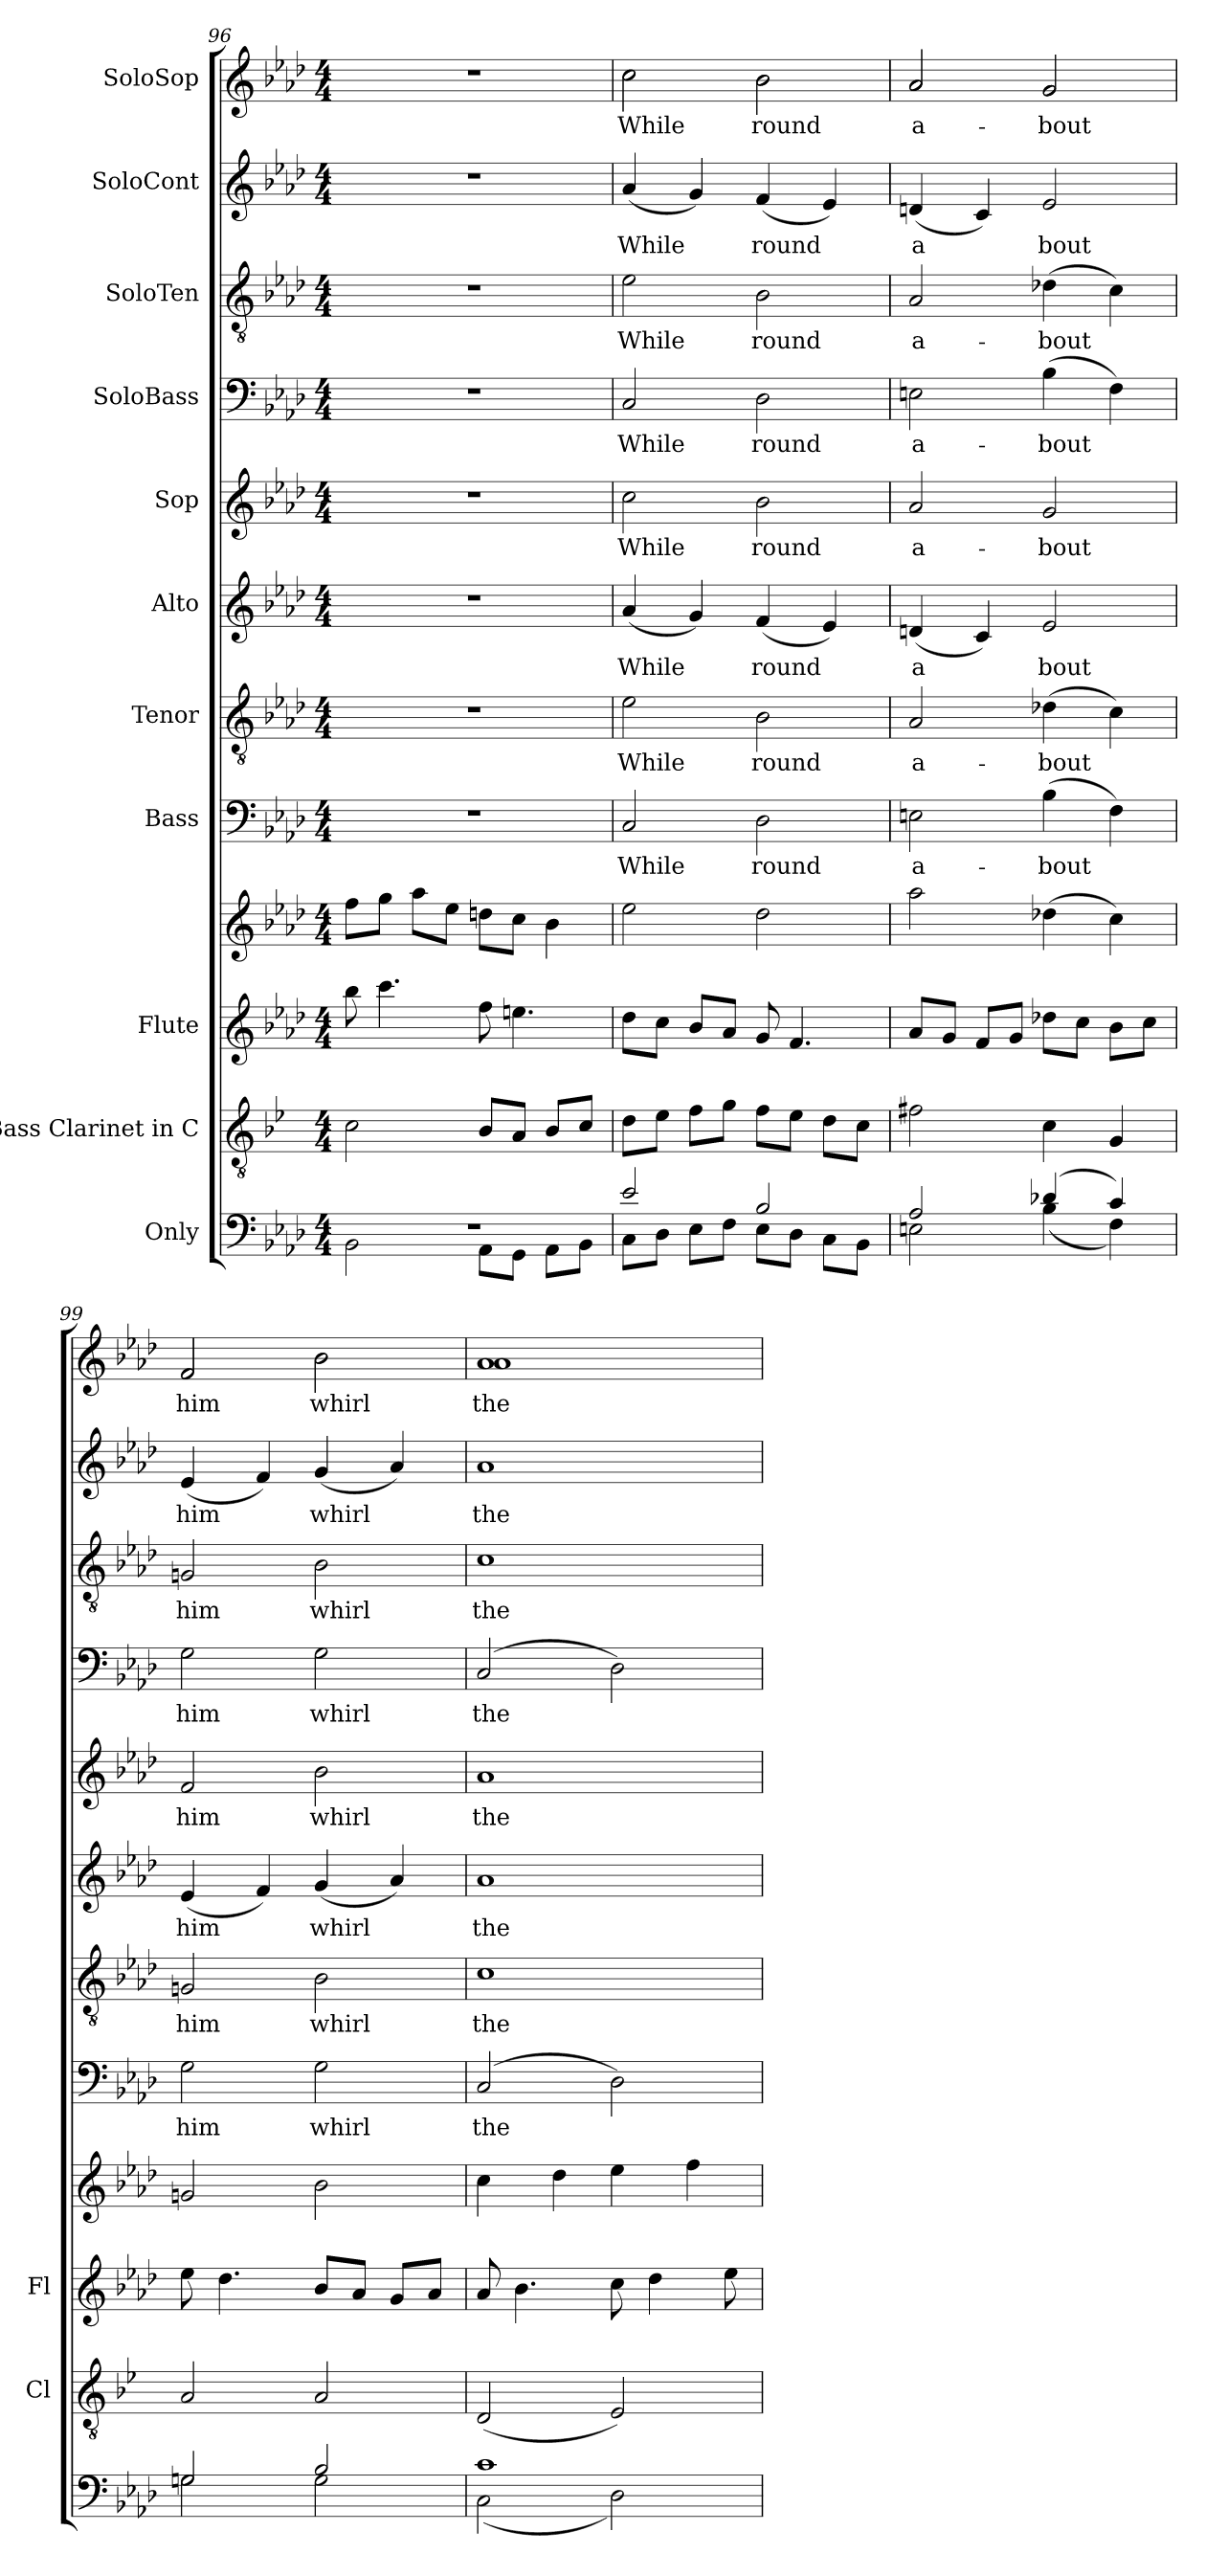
**kern	**kern	**kern	**kern	**kern	**text	**kern	**text	**kern	**text	**kern	**text	**kern	**text	**kern	**text	**kern	**text	**kern	**text
*part11	*part10	*part9	*part9	*part8	*part8	*part7	*part7	*part6	*part6	*part5	*part5	*part4	*part4	*part3	*part3	*part2	*part2	*part1	*part1
*staff12	*staff11	*staff10	*staff9	*staff8	*staff8	*staff7	*staff7	*staff6	*staff6	*staff5	*staff5	*staff4	*staff4	*staff3	*staff3	*staff2	*staff2	*staff1	*staff1
*I"Only	*I"Bass Clarinet in C	*I"Flute	*	*I"Bass	*	*I"Tenor	*	*I"Alto	*	*I"Sop	*	*I"SoloBass	*	*I"SoloTen	*	*I"SoloCont	*	*I"SoloSop	*
*	*I'Cl	*I'Fl	*	*	*	*	*	*	*	*	*	*	*	*	*	*	*	*	*
!!LO:PB:g=z
*clefF4	*clefGv2	*clefG2	*clefG2	*clefF4	*	*clefGv2	*	*clefG2	*	*clefG2	*	*clefF4	*	*clefGv2	*	*clefG2	*	*clefG2	*
*	*ITrd1c2	*	*	*	*	*	*	*	*	*	*	*	*	*	*	*	*	*	*
*k[b-e-a-d-]	*k[b-e-a-d-]	*k[b-e-a-d-]	*k[b-e-a-d-]	*k[b-e-a-d-]	*	*k[b-e-a-d-]	*	*k[b-e-a-d-]	*	*k[b-e-a-d-]	*	*k[b-e-a-d-]	*	*k[b-e-a-d-]	*	*k[b-e-a-d-]	*	*k[b-e-a-d-]	*
*A-:	*A-:	*A-:	*A-:	*A-:	*	*A-:	*	*A-:	*	*A-:	*	*A-:	*	*A-:	*	*A-:	*	*A-:	*
*M4/4	*M4/4	*M4/4	*M4/4	*M4/4	*	*M4/4	*	*M4/4	*	*M4/4	*	*M4/4	*	*M4/4	*	*M4/4	*	*M4/4	*
=96	=96	=96	=96	=96	=96	=96	=96	=96	=96	=96	=96	=96	=96	=96	=96	=96	=96	=96	=96
*^	*	*	*	*	*	*	*	*	*	*	*	*	*	*	*	*	*	*	*
1r	2BB-\	2B-\	8bb-\	8ff\L	1r	.	1r	.	1r	.	1r	.	1r	.	1r	.	1r	.	1r	.
.	.	.	4.ccc\	8gg\J	.	.	.	.	.	.	.	.	.	.	.	.	.	.	.	.
.	.	.	.	8aa-\L	.	.	.	.	.	.	.	.	.	.	.	.	.	.	.	.
.	.	.	.	8ee-\J	.	.	.	.	.	.	.	.	.	.	.	.	.	.	.	.
.	8AA-\L	8A-/L	8ff\	8ddn\L	.	.	.	.	.	.	.	.	.	.	.	.	.	.	.	.
.	8GG\J	8G/J	4.een\	8cc\J	.	.	.	.	.	.	.	.	.	.	.	.	.	.	.	.
.	8AA-\L	8A-/L	.	4b-\	.	.	.	.	.	.	.	.	.	.	.	.	.	.	.	.
.	8BB-\J	8B-/J	.	.	.	.	.	.	.	.	.	.	.	.	.	.	.	.	.	.
=97	=97	=97	=97	=97	=97	=97	=97	=97	=97	=97	=97	=97	=97	=97	=97	=97	=97	=97	=97	=97
!	!	!	!	!	!	!LO:LY:b	!	!LO:LY:b:cj	!	!LO:LY:b:cj	!	!LO:LY:b:cj	!	!LO:LY:b:cj	!	!LO:LY:b:cj	!	!LO:LY:b:cj	!	!LO:LY:b:cj
*	*	*	*	*	*	*	*	*	*	*	*	*	*	*	*	*	*	*	*^	*
2e-/	8C\L	8c\L	8dd-\L	2ee-\	2C/	While	2e-\	While	(<4a-/	While	2cc\	While	2C/	While	2e-\	While	(<4a-/	While	2cc\	2cc\	While
.	8D-\J	8d-\J	8cc\J	.	.	.	.	.	.	.	.	.	.	.	.	.	.	.	.	.	.
!	!	!	!	!	!	!	!	!	!	!LO:LY:b:cj	!	!	!	!	!	!	!	!LO:LY:b:cj	!	!	!
.	8E-\L	8e-\L	8b-/L	.	.	.	.	.	4g/)	.	.	.	.	.	.	.	4g/)	.	.	.	.
.	8F\J	8f\J	8a-/J	.	.	.	.	.	.	.	.	.	.	.	.	.	.	.	.	.	.
!	!	!	!	!	!	!LO:LY:b	!	!LO:LY:b:cj	!	!LO:LY:b:cj	!	!LO:LY:b:cj	!	!LO:LY:b:cj	!	!LO:LY:b:cj	!	!LO:LY:b:cj	!	!	!LO:LY:b:cj
2B-/	8E-\L	8e-\L	8g/	2dd-\	2D-\	round	2B-\	round	(<4f/	round	2b-\	round	2D-\	round	2B-\	round	(<4f/	round	2b-\	2b-\	round
.	8D-\J	8d-\J	4.f/	.	.	.	.	.	.	.	.	.	.	.	.	.	.	.	.	.	.
!	!	!	!	!	!	!	!	!	!	!LO:LY:b:cj	!	!	!	!	!	!	!	!LO:LY:b:cj	!	!	!
.	8C\L	8c\L	.	.	.	.	.	.	4e-/)	.	.	.	.	.	.	.	4e-/)	.	.	.	.
.	8BB-\J	8B-\J	.	.	.	.	.	.	.	.	.	.	.	.	.	.	.	.	.	.	.
=98	=98	=98	=98	=98	=98	=98	=98	=98	=98	=98	=98	=98	=98	=98	=98	=98	=98	=98	=98	=98	=98
!	!	!	!	!	!	!LO:LY:b	!	!LO:LY:b:cj	!	!LO:LY:b:cj	!	!LO:LY:b:cj	!	!LO:LY:b:cj	!	!LO:LY:b:cj	!	!LO:LY:b:cj	!	!	!LO:LY:b:cj
2A-/	2En\	2en\	8a-/L	2aa-\	2En\	a-	2A-/	a-	(<4dn/	a-	2a-/	a-	2En\	a-	2A-/	a-	(<4dn/	a-	2a-/	2a-/	a-
.	.	.	8g/J	.	.	.	.	.	.	.	.	.	.	.	.	.	.	.	.	.	.
!	!	!	!	!	!	!	!	!	!	!LO:LY:b:cj	!	!	!	!	!	!	!	!LO:LY:b:cj	!	!	!
.	.	.	8f/L	.	.	.	.	.	4c/)	-	.	.	.	.	.	.	4c/)	-	.	.	.
.	.	.	8g/J	.	.	.	.	.	.	.	.	.	.	.	.	.	.	.	.	.	.
!	!	!	!	!	!	!LO:LY:b	!	!LO:LY:b:cj	!	!LO:LY:b:cj	!	!LO:LY:b:cj	!	!LO:LY:b:cj	!	!LO:LY:b:cj	!	!LO:LY:b:cj	!	!	!LO:LY:b:cj
(<4d-X/	(>4B-\	4B-\	8dd-X\L	(>4dd-X\	(>4B-\	-bout	(>4d-X\	-bout	2e-/	bout	2g/	-bout	(>4B-\	-bout	(>4d-X\	-bout	2e-/	bout	2g/	2g/	-bout
.	.	.	8cc\J	.	.	.	.	.	.	.	.	.	.	.	.	.	.	.	.	.	.
!	!	!	!	!	!	!LO:LY:b	!	!LO:LY:b:cj	!	!	!	!	!	!LO:LY:b:cj	!	!LO:LY:b:cj	!	!	!	!	!
4c/)	4F\)	4F/	8b-\L	4cc\)	4F\)	.	4c\)	.	.	.	.	.	4F\)	.	4c\)	.	.	.	.	.	.
.	.	.	8cc\J	.	.	.	.	.	.	.	.	.	.	.	.	.	.	.	.	.	.
=99	=99	=99	=99	=99	=99	=99	=99	=99	=99	=99	=99	=99	=99	=99	=99	=99	=99	=99	=99	=99	=99
!	!	!	!	!	!	!LO:LY:b	!	!LO:LY:b:cj	!	!LO:LY:b:cj	!	!LO:LY:b:cj	!	!LO:LY:b:cj	!	!LO:LY:b:cj	!	!LO:LY:b:cj	!	!	!LO:LY:b:cj
2Gn/	2G\	2G/	8ee-\	2gn/	2G\	him	2Gn/	him	(<4e-/	him	2f/	him	2G\	him	2Gn/	him	(<4e-/	him	2f/	2f/	him
.	.	.	4.dd-\	.	.	.	.	.	.	.	.	.	.	.	.	.	.	.	.	.	.
!	!	!	!	!	!	!	!	!	!	!LO:LY:b:cj	!	!	!	!	!	!	!	!LO:LY:b:cj	!	!	!
.	.	.	.	.	.	.	.	.	4f/)	.	.	.	.	.	.	.	4f/)	.	.	.	.
!	!	!	!	!	!	!LO:LY:b	!	!LO:LY:b:cj	!	!LO:LY:b:cj	!	!LO:LY:b:cj	!	!LO:LY:b:cj	!	!LO:LY:b:cj	!	!LO:LY:b:cj	!	!	!LO:LY:b:cj
2B-/	2G\	2G/	8b-/L	2b-\	2G\	whirl	2B-\	whirl	(<4g/	whirl	2b-\	whirl	2G\	whirl	2B-\	whirl	(<4g/	whirl	2b-\	2b-\	whirl
.	.	.	8a-/J	.	.	.	.	.	.	.	.	.	.	.	.	.	.	.	.	.	.
!	!	!	!	!	!	!	!	!	!	!LO:LY:b:cj	!	!	!	!	!	!	!	!LO:LY:b:cj	!	!	!
.	.	.	8g/L	.	.	.	.	.	4a-/)	.	.	.	.	.	.	.	4a-/)	.	.	.	.
.	.	.	8a-/J	.	.	.	.	.	.	.	.	.	.	.	.	.	.	.	.	.	.
=100	=100	=100	=100	=100	=100	=100	=100	=100	=100	=100	=100	=100	=100	=100	=100	=100	=100	=100	=100	=100	=100
!	!	!	!	!	!	!LO:LY:b	!	!LO:LY:b:cj	!	!LO:LY:b:cj	!	!LO:LY:b:cj	!	!LO:LY:b:cj	!	!LO:LY:b:cj	!	!LO:LY:b:cj	!	!	!LO:LY:b:cj
1c	(>2C\	(<2C/	8a-/	4cc\	(<2C/	the	1c	the	1a-	the	1a-	the	(<2C/	the	1c	the	1a-	the	1a-	1a-	the
.	.	.	4.b-\	.	.	.	.	.	.	.	.	.	.	.	.	.	.	.	.	.	.
.	.	.	.	4dd-\	.	.	.	.	.	.	.	.	.	.	.	.	.	.	.	.	.
!	!	!	!	!	!	!LO:LY:b	!	!	!	!	!	!	!	!LO:LY:b:cj	!	!	!	!	!	!	!
.	2D-\)	2D-/)	8cc\	4ee-\	2D-\)	.	.	.	.	.	.	.	2D-\)	.	.	.	.	.	.	.	.
.	.	.	4dd-\	.	.	.	.	.	.	.	.	.	.	.	.	.	.	.	.	.	.
.	.	.	.	4ff\	.	.	.	.	.	.	.	.	.	.	.	.	.	.	.	.	.
.	.	.	8ee-\	.	.	.	.	.	.	.	.	.	.	.	.	.	.	.	.	.	.
*v	*v	*	*	*	*	*	*	*	*	*	*	*	*	*	*	*	*	*	*v	*v	*
=	=	=	=	=	=	=	=	=	=	=	=	=	=	=	=	=	=	=	=
*-	*-	*-	*-	*-	*-	*-	*-	*-	*-	*-	*-	*-	*-	*-	*-	*-	*-	*-	*-
